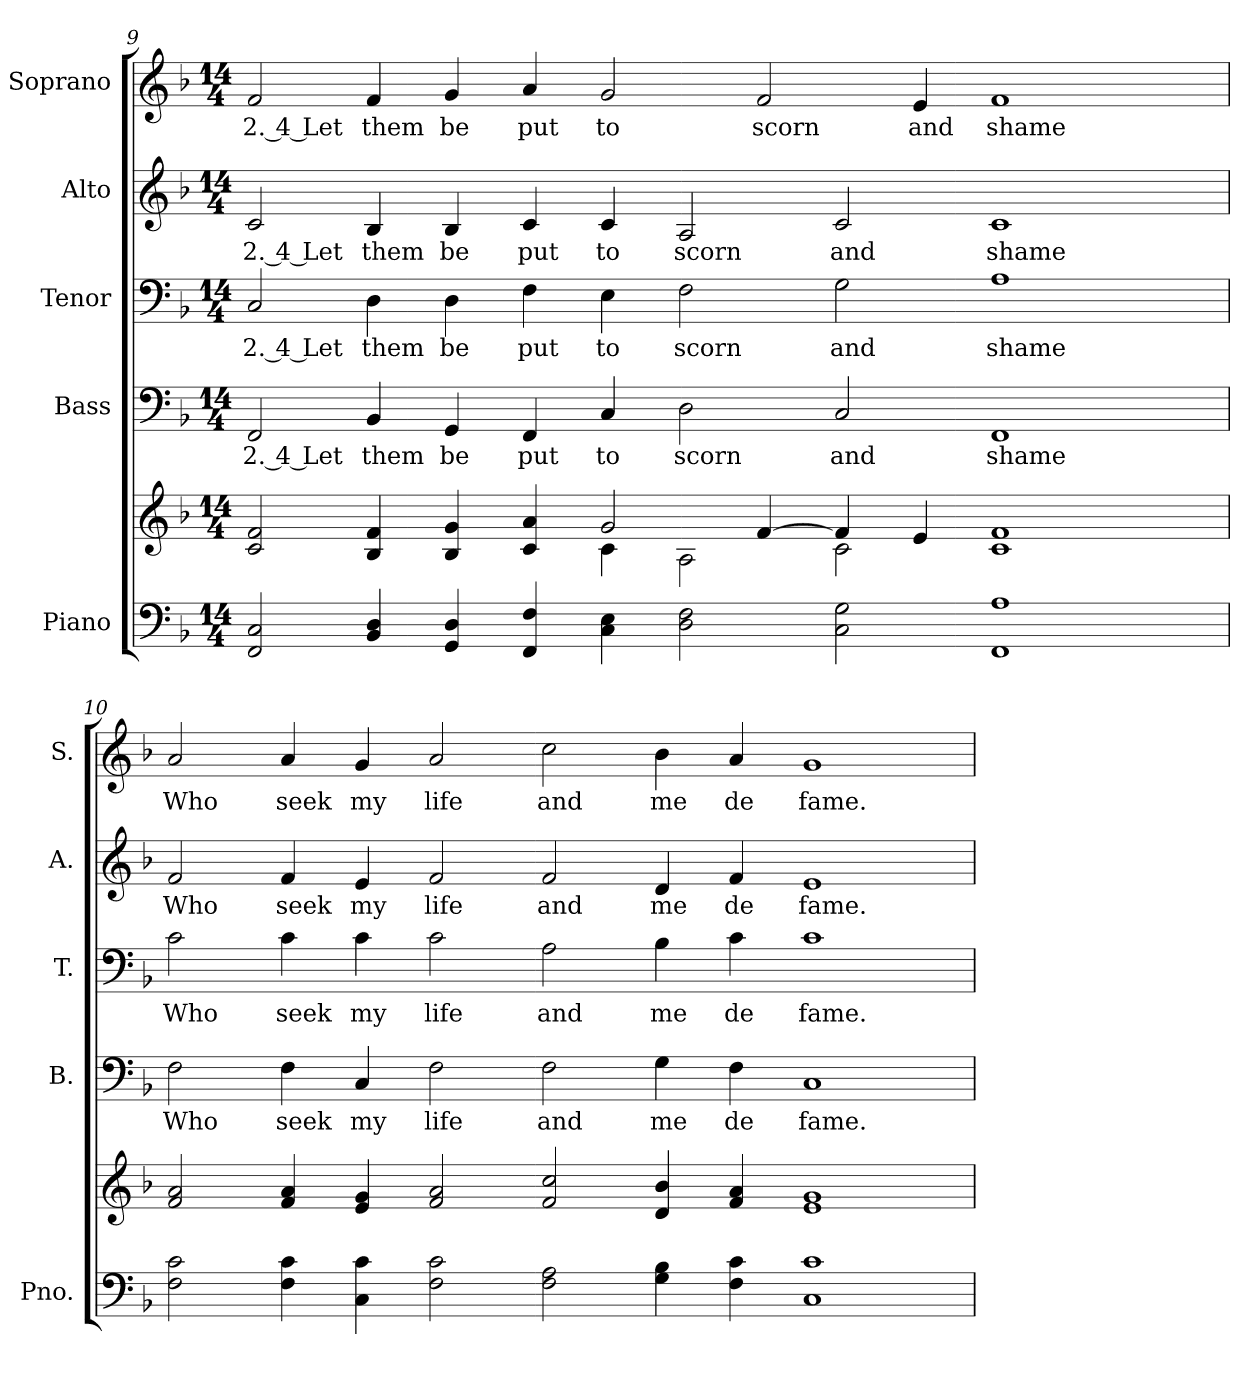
**kern	**kern	**kern	**text	**kern	**text	**kern	**text	**kern	**text
*part5	*part5	*part4	*part4	*part3	*part3	*part2	*part2	*part1	*part1
*staff6	*staff5	*staff4	*staff4	*staff3	*staff3	*staff2	*staff2	*staff1	*staff1
*I"Piano	*	*I"Bass	*	*I"Tenor	*	*I"Alto	*	*I"Soprano	*
*I'Pno.	*	*I'B.	*	*I'T.	*	*I'A.	*	*I'S.	*
!!LO:PB:g=z
*clefF4	*clefG2	*clefF4	*	*clefF4	*	*clefG2	*	*clefG2	*
*k[b-]	*k[b-]	*k[b-]	*	*k[b-]	*	*k[b-]	*	*k[b-]	*
*F:	*F:	*F:	*	*F:	*	*F:	*	*F:	*
*M14/4	*M14/4	*M14/4	*	*M14/4	*	*M14/4	*	*M14/4	*
=9	=9	=9	=9	=9	=9	=9	=9	=9	=9
*	*^	*	*	*	*	*	*	*	*
!	!	!	!	!LO:LY:b:color=#000000	!	!	!	!	!	!
!	!	!	!	!	!	!LO:LY:b:color=#000000	!	!	!	!
!	!	!	!	!	!	!	!	!LO:LY:b:color=#000000	!	!
!	!	!	!	!	!	!	!	!	!	!LO:LY:b:color=#000000
2FFi/ 2Ci	2ci/ 2fi	1ryy	2FFi/	2. 4 Let	2Ci/	2. 4 Let	2ci/	2. 4 Let	2fi/	2. 4 Let
!	!	!	!	!LO:LY:b:color=#000000	!	!	!	!	!	!
!	!	!	!	!	!	!LO:LY:b:color=#000000	!	!	!	!
!	!	!	!	!	!	!	!	!LO:LY:b:color=#000000	!	!
!	!	!	!	!	!	!	!	!	!	!LO:LY:b:color=#000000
4BB-i/ 4Di	4B-i/ 4fi	.	4BB-i/	them	4Di\	them	4B-i/	them	4fi/	them
!	!	!	!	!LO:LY:b:color=#000000	!	!	!	!	!	!
!	!	!	!	!	!	!LO:LY:b:color=#000000	!	!	!	!
!	!	!	!	!	!	!	!	!LO:LY:b:color=#000000	!	!
!	!	!	!	!	!	!	!	!	!	!LO:LY:b:color=#000000
4GGi/ 4Di	4B-i/ 4gi	.	4GGi/	be	4Di\	be	4B-i/	be	4gi/	be
!	!	!	!	!LO:LY:b:color=#000000	!	!	!	!	!	!
!	!	!	!	!	!	!LO:LY:b:color=#000000	!	!	!	!
!	!	!	!	!	!	!	!	!LO:LY:b:color=#000000	!	!
!	!	!	!	!	!	!	!	!	!	!LO:LY:b:color=#000000
4FFi/ 4Fi	4ci/ 4ai	4ryy	4FFi/	put	4Fi\	put	4ci/	put	4ai/	put
!	!	!	!	!LO:LY:b:color=#000000	!	!	!	!	!	!
!	!	!	!	!	!	!LO:LY:b:color=#000000	!	!	!	!
!	!	!	!	!	!	!	!	!LO:LY:b:color=#000000	!	!
!	!	!	!	!	!	!	!	!	!	!LO:LY:b:color=#000000
4Ci\ 4Ei	2gi/	4ci\	4Ci/	to	4Ei\	to	4ci/	to	2gi/	to
!	!	!	!	!LO:LY:b:color=#000000	!	!	!	!	!	!
!	!	!	!	!	!	!LO:LY:b:color=#000000	!	!	!	!
!	!	!	!	!	!	!	!	!LO:LY:b:color=#000000	!	!
2Di\ 2Fi	.	2Ai\	2Di\	scorn	2Fi\	scorn	2Ai/	scorn	.	.
!	!	!	!	!	!	!	!	!	!	!LO:LY:b:color=#000000
.	[>4fi/	.	.	.	.	.	.	.	2fi/	scorn
!	!	!	!	!LO:LY:b:color=#000000	!	!	!	!	!	!
!	!	!	!	!	!	!LO:LY:b:color=#000000	!	!	!	!
!	!	!	!	!	!	!	!	!LO:LY:b:color=#000000	!	!
2Ci\ 2Gi	4fi/]	2ci\	2Ci/	and	2Gi\	and	2ci/	and	.	.
!	!	!	!	!	!	!	!	!	!	!LO:LY:b:color=#000000
.	4ei/	.	.	.	.	.	.	.	4ei/	and
!	!	!	!	!LO:LY:b:color=#000000	!	!	!	!	!	!
!	!	!	!	!	!	!LO:LY:b:color=#000000	!	!	!	!
!	!	!	!	!	!	!	!	!LO:LY:b:color=#000000	!	!
!	!	!	!	!	!	!	!	!	!	!LO:LY:b:color=#000000
1FFi 1Ai	1ci 1fi	2ryy	1FFi	shame	1Ai	shame	1ci	shame	1fi	shame
.	.	2ryy	.	.	.	.	.	.	.	.
*	*v	*v	*	*	*	*	*	*	*	*
!!LO:PB:g=z
=10	=10	=10	=10	=10	=10	=10	=10	=10	=10
*	*^	*	*	*	*	*	*	*	*
!	!	!	!	!LO:LY:b:color=#000000	!	!	!	!	!	!
*	*v	*v	*	*	*	*	*	*	*	*
*	*^	*	*	*	*	*	*	*	*
!	!	!	!	!	!	!LO:LY:b:color=#000000	!	!	!	!
*	*v	*v	*	*	*	*	*	*	*	*
*	*^	*	*	*	*	*	*	*	*
!	!	!	!	!	!	!	!	!LO:LY:b:color=#000000	!	!
*	*v	*v	*	*	*	*	*	*	*	*
*	*^	*	*	*	*	*	*	*	*
!	!	!	!	!	!	!	!	!	!	!LO:LY:b:color=#000000
*	*v	*v	*	*	*	*	*	*	*	*
2Fi\ 2ci	2fi/ 2ai	2Fi\	Who	2ci\	Who	2fi/	Who	2ai/	Who
!	!	!	!LO:LY:b:color=#000000	!	!	!	!	!	!
!	!	!	!	!	!LO:LY:b:color=#000000	!	!	!	!
!	!	!	!	!	!	!	!LO:LY:b:color=#000000	!	!
!	!	!	!	!	!	!	!	!	!LO:LY:b:color=#000000
4Fi\ 4ci	4fi/ 4ai	4Fi\	seek	4ci\	seek	4fi/	seek	4ai/	seek
!	!	!	!LO:LY:b:color=#000000	!	!	!	!	!	!
!	!	!	!	!	!LO:LY:b:color=#000000	!	!	!	!
!	!	!	!	!	!	!	!LO:LY:b:color=#000000	!	!
!	!	!	!	!	!	!	!	!	!LO:LY:b:color=#000000
4Ci\ 4ci	4ei/ 4gi	4Ci/	my	4ci\	my	4ei/	my	4gi/	my
!	!	!	!LO:LY:b:color=#000000	!	!	!	!	!	!
!	!	!	!	!	!LO:LY:b:color=#000000	!	!	!	!
!	!	!	!	!	!	!	!LO:LY:b:color=#000000	!	!
!	!	!	!	!	!	!	!	!	!LO:LY:b:color=#000000
2Fi\ 2ci	2fi/ 2ai	2Fi\	life	2ci\	life	2fi/	life	2ai/	life
!	!	!	!LO:LY:b:color=#000000	!	!	!	!	!	!
!	!	!	!	!	!LO:LY:b:color=#000000	!	!	!	!
!	!	!	!	!	!	!	!LO:LY:b:color=#000000	!	!
!	!	!	!	!	!	!	!	!	!LO:LY:b:color=#000000
2Fi\ 2Ai	2fi/ 2cci	2Fi\	and	2Ai\	and	2fi/	and	2cci\	and
!	!	!	!LO:LY:b:color=#000000	!	!	!	!	!	!
!	!	!	!	!	!LO:LY:b:color=#000000	!	!	!	!
!	!	!	!	!	!	!	!LO:LY:b:color=#000000	!	!
!	!	!	!	!	!	!	!	!	!LO:LY:b:color=#000000
4Gi\ 4B-i	4di/ 4b-i	4Gi\	me	4B-i\	me	4di/	me	4b-i\	me
!	!	!	!LO:LY:b:color=#000000	!	!	!	!	!	!
!	!	!	!	!	!LO:LY:b:color=#000000	!	!	!	!
!	!	!	!	!	!	!	!LO:LY:b:color=#000000	!	!
!	!	!	!	!	!	!	!	!	!LO:LY:b:color=#000000
4Fi\ 4ci	4fi/ 4ai	4Fi\	de	4ci\	de	4fi/	de	4ai/	de
!	!	!	!LO:LY:b:color=#000000	!	!	!	!	!	!
!	!	!	!	!	!LO:LY:b:color=#000000	!	!	!	!
!	!	!	!	!	!	!	!LO:LY:b:color=#000000	!	!
!	!	!	!	!	!	!	!	!	!LO:LY:b:color=#000000
1Ci 1ci	1ei 1gi	1Ci	fame.	1ci	fame.	1ei	fame.	1gi	fame.
=	=	=	=	=	=	=	=	=	=
*-	*-	*-	*-	*-	*-	*-	*-	*-	*-
